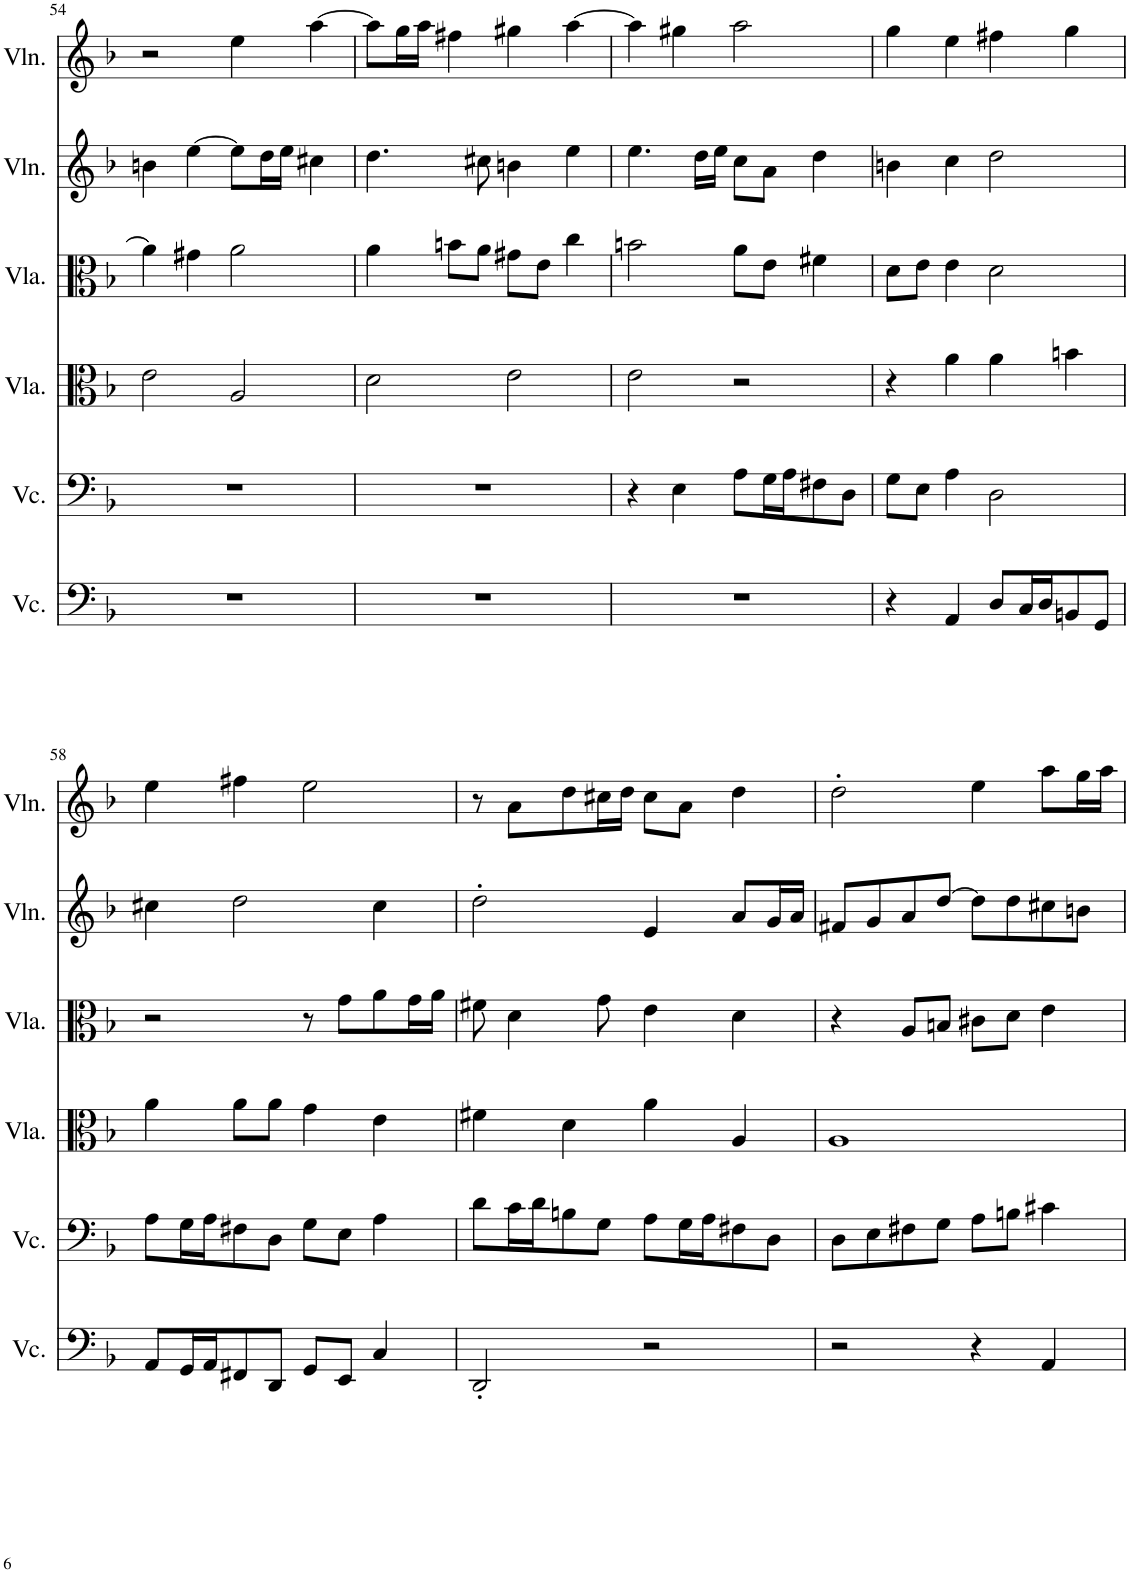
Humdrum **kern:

**kern	**kern	**kern	**kern	**kern	**kern
*part6	*part5	*part4	*part3	*part2	*part1
*staff6	*staff5	*staff4	*staff3	*staff2	*staff1
*I"Violoncello, Track 6	*I"Violoncello, Track 5	*I"Viola, Track 4	*I"Viola, Track 3	*I"Violino, Track 2	*I"Violino, Track 1
*I'Vc.	*I'Vc.	*I'Vla.	*I'Vla.	*I'Vln.	*I'Vln.
!!LO:PB:g=z
*clefF4	*clefF4	*clefC3	*clefC3	*clefG2	*clefG2
*k[b-]	*k[b-]	*k[b-]	*k[b-]	*k[b-]	*k[b-]
*M2/2	*M2/2	*M2/2	*M2/2	*M2/2	*M2/2
=54	=54	=54	=54	=54	=54
1r	1r	2e\	4a\]	4bn\	2r
.	.	.	4g#X\	[4ee\	.
.	.	2A/	2a\	8ee\L]	4ee\
.	.	.	.	16dd\L	.
.	.	.	.	16ee\JJ	.
.	.	.	.	4cc#X\	[4aa\
=55	=55	=55	=55	=55	=55
1r	1r	2d\	4a\	4.dd\	8aa\L]
.	.	.	.	.	16gg\L
.	.	.	.	.	16aa\JJ
.	.	.	8bn\L	.	4ff#X\
.	.	.	8a\J	8cc#X\	.
.	.	2e\	8g#X\L	4bn\	4gg#X\
.	.	.	8e\J	.	.
.	.	.	4cc\	4ee\	[4aa\
=56	=56	=56	=56	=56	=56
1r	4r	2e\	2bn\	4.ee\	4aa\]
.	4E\	.	.	.	4gg#X\
.	.	.	.	16dd\LL	.
.	.	.	.	16ee\JJ	.
.	8A\L	2r	8a\L	8cc\L	2aa\
.	16G\L	.	8e\J	8a\J	.
.	16A\J	.	.	.	.
.	8F#X\	.	4f#X\	4dd\	.
.	8D\J	.	.	.	.
=57	=57	=57	=57	=57	=57
4r	8G\L	4r	8d\L	4bn\	4gg\
.	8E\J	.	8e\J	.	.
4AA/	4A\	4a\	4e\	4cc\	4ee\
8D/L	2D\	4a\	2d\	2dd\	4ff#X\
16C/L	.	.	.	.	.
16D/J	.	.	.	.	.
8BBn/	.	4bn\	.	.	4gg\
8GG/J	.	.	.	.	.
!!LO:LB:g=z
=58	=58	=58	=58	=58	=58
8AA/L	8A\L	4a\	2r	4cc#X\	4ee\
16GG/L	16G\L	.	.	.	.
16AA/J	16A\J	.	.	.	.
8FF#X/	8F#X\	8a\L	.	2dd\	4ff#X\
8DD/J	8D\J	8a\J	.	.	.
8GG/L	8G\L	4g\	8r	.	2ee\
8EE/J	8E\J	.	8g\L	.	.
4C/	4A\	4e\	8a\	4cc#\	.
.	.	.	16g\L	.	.
.	.	.	16a\JJ	.	.
=59	=59	=59	=59	=59	=59
2DD'/	8d\L	4f#X\	8f#X\	2dd'\	8r
.	16c\L	.	4d\	.	8a\L
.	16d\J	.	.	.	.
.	8Bn\	4d\	.	.	8dd\
.	8G\J	.	8g\	.	16cc#X\L
.	.	.	.	.	16dd\JJ
2r	8A\L	4a\	4e\	4e/	8cc#\L
.	16G\L	.	.	.	8a\J
.	16A\J	.	.	.	.
.	8F#X\	4A/	4d\	8a/L	4dd\
.	8D\J	.	.	16g/L	.
.	.	.	.	16a/JJ	.
=60	=60	=60	=60	=60	=60
2r	8D\L	1A	4r	8f#X/L	2dd'\
.	8E\	.	.	8g/	.
.	8F#X\	.	8A/L	8a/	.
.	8G\J	.	8Bn/J	[8dd/J	.
4r	8A\L	.	8c#X\L	8dd\L]	4ee\
.	8Bn\J	.	8d\J	8dd\	.
4AA/	4c#X\	.	4e\	8cc#X\	8aa\L
.	.	.	.	8bn\J	16gg\L
.	.	.	.	.	16aa\JJ
=	=	=	=	=	=
*-	*-	*-	*-	*-	*-
